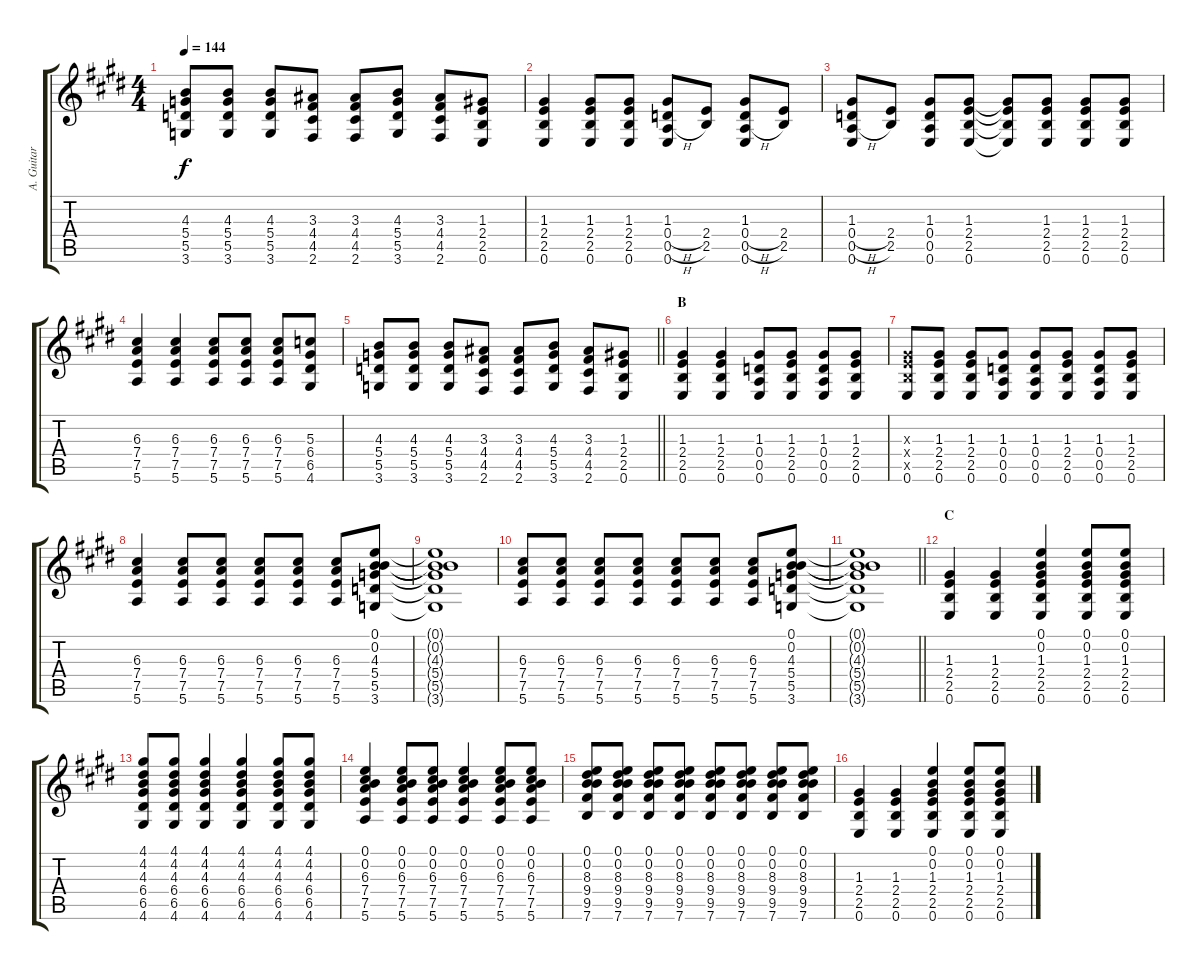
\track ("A. Guitar I" "A. Guitar ") {instrument acousticguitarsteel}
\staff {score tabs}
\tuning (E4 B3 G3 D3 A2 E2) {hide}
\ts (4 4)
\tempo 144
\clef g2
\ks e
(4.3 5.4 5.5 3.6).8{dy f} (4.3 5.4 5.5 3.6).8 (4.3 5.4 5.5 3.6).8 (3.3 4.4 4.5 2.6).8 (3.3 4.4 4.5 2.6).8 (4.3 5.4 5.5 3.6).8 (3.3 4.4 4.5 2.6).8 (1.3 2.4 2.5 0.6).8 |
(1.3 2.4 2.5 0.6).4 (1.3 2.4 2.5 0.6).8 (1.3 2.4 2.5 0.6).8 (1.3 0.4{h} 0.5{h} 0.6).8 (2.4 2.5).8 (1.3 0.4{h} 0.5{h} 0.6).8 (2.4 2.5).8 |
(1.3 0.4{h} 0.5{h} 0.6).8 (2.4 2.5).8 (1.3 0.4 0.5 0.6).8 (1.3 2.4 2.5 0.6).8 (1.3{t} 2.4{t} 2.5{t} 0.6{t}).8 (1.3 2.4 2.5 0.6).8 (1.3 2.4 2.5 0.6).8 (1.3 2.4 2.5 0.6).8 |
(6.3 7.4 7.5 5.6).4 (6.3 7.4 7.5 5.6).4 (6.3 7.4 7.5 5.6).8 (6.3 7.4 7.5 5.6).8 (6.3 7.4 7.5 5.6).8 (5.3 6.4 6.5 4.6).8 |
\barLineRight lightlight
(4.3 5.4 5.5 3.6).8 (4.3 5.4 5.5 3.6).8 (4.3 5.4 5.5 3.6).8 (3.3 4.4 4.5 2.6).8 (3.3 4.4 4.5 2.6).8 (4.3 5.4 5.5 3.6).8 (3.3 4.4 4.5 2.6).8 (1.3 2.4 2.5 0.6).8 |
\section ("" "B")
(1.3 2.4 2.5 0.6).4 (1.3 2.4 2.5 0.6).4 (1.3 0.4 0.5 0.6).8 (1.3 2.4 2.5 0.6).8 (1.3 0.4 0.5 0.6).8 (1.3 2.4 2.5 0.6).8 |
(1.3{x} 2.4{x} 2.5{x} 0.6).8 (1.3 2.4 2.5 0.6).8 (1.3 2.4 2.5 0.6).8 (1.3 0.4 0.5 0.6).8 (1.3 0.4 0.5 0.6).8 (1.3 2.4 2.5 0.6).8 (1.3 0.4 0.5 0.6).8 (1.3 2.4 2.5 0.6).8 |
(6.3 7.4 7.5 5.6).4 (6.3 7.4 7.5 5.6).8 (6.3 7.4 7.5 5.6).8 (6.3 7.4 7.5 5.6).8 (6.3 7.4 7.5 5.6).8 (6.3 7.4 7.5 5.6).8 (0.1 0.2 4.3 5.4 5.5 3.6).8 |
(0.1{t} 0.2{t} 4.3{t} 5.4{t} 5.5{t} 3.6{t}).1 |
(6.3 7.4 7.5 5.6).8 (6.3 7.4 7.5 5.6).8 (6.3 7.4 7.5 5.6).8 (6.3 7.4 7.5 5.6).8 (6.3 7.4 7.5 5.6).8 (6.3 7.4 7.5 5.6).8 (6.3 7.4 7.5 5.6).8 (0.1 0.2 4.3 5.4 5.5 3.6).8 |
\barLineRight lightlight
(0.1{t} 0.2{t} 4.3{t} 5.4{t} 5.5{t} 3.6{t}).1 |
\section ("" "C")
(1.3 2.4 2.5 0.6).4 (1.3 2.4 2.5 0.6).4 (0.1 0.2 1.3 2.4 2.5 0.6).4 (0.1 0.2 1.3 2.4 2.5 0.6).8 (0.1 0.2 1.3 2.4 2.5 0.6).8 |
(4.1 4.2 4.3 6.4 6.5 4.6).8 (4.1 4.2 4.3 6.4 6.5 4.6).8 (4.1 4.2 4.3 6.4 6.5 4.6).4 (4.1 4.2 4.3 6.4 6.5 4.6).4 (4.1 4.2 4.3 6.4 6.5 4.6).8 (4.1 4.2 4.3 6.4 6.5 4.6).8 |
(0.1 0.2 6.3 7.4 7.5 5.6).4 (0.1 0.2 6.3 7.4 7.5 5.6).8 (0.1 0.2 6.3 7.4 7.5 5.6).8 (0.1 0.2 6.3 7.4 7.5 5.6).4 (0.1 0.2 6.3 7.4 7.5 5.6).8 (0.1 0.2 6.3 7.4 7.5 5.6).8 |
(0.1 0.2 8.3 9.4 9.5 7.6).8 (0.1 0.2 8.3 9.4 9.5 7.6).8 (0.1 0.2 8.3 9.4 9.5 7.6).8 (0.1 0.2 8.3 9.4 9.5 7.6).8 (0.1 0.2 8.3 9.4 9.5 7.6).8 (0.1 0.2 8.3 9.4 9.5 7.6).8 (0.1 0.2 8.3 9.4 9.5 7.6).8 (0.1 0.2 8.3 9.4 9.5 7.6).8 |
(1.3 2.4 2.5 0.6).4 (1.3 2.4 2.5 0.6).4 (0.1 0.2 1.3 2.4 2.5 0.6).4 (0.1 0.2 1.3 2.4 2.5 0.6).8 (0.1 0.2 1.3 2.4 2.5 0.6).8
